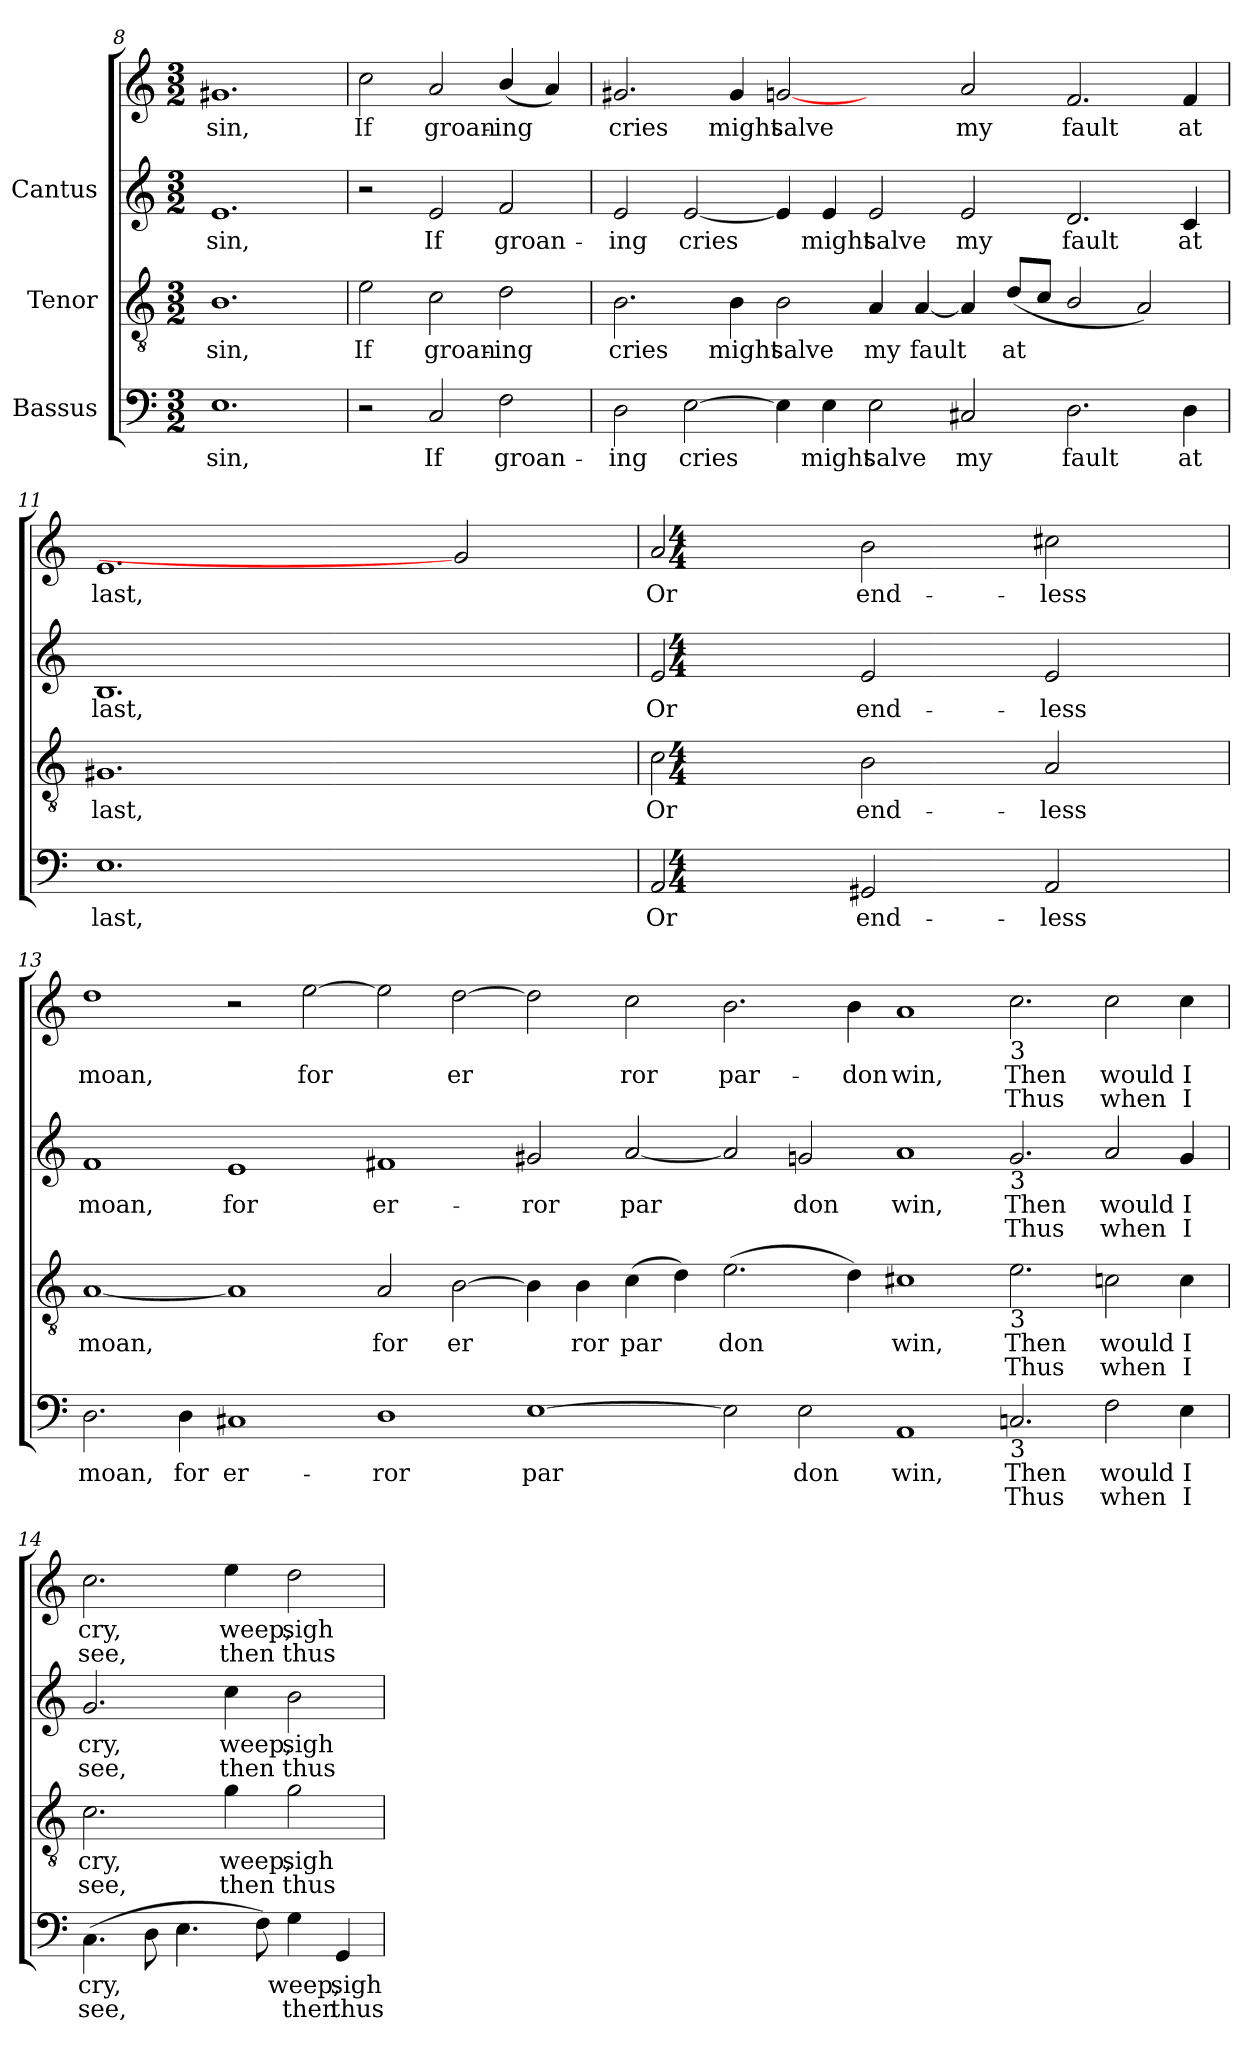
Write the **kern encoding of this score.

**kern	**text	**text	**kern	**text	**text	**kern	**text	**text	**kern	**text	**text
*part3	*part3	*part3	*part2	*part2	*part2	*part1	*part1	*part1	*part1	*part1	*part1
*staff4	*staff4	*staff4	*staff3	*staff3	*staff3	*staff2	*staff2	*staff2	*staff1	*staff1	*staff1
*I"Bassus	*	*	*I"Tenor	*	*	*I"Cantus	*	*	*	*	*
*clefF4	*	*	*clefGv2	*	*	*clefG2	*	*	*clefG2	*	*
*M3/2	*	*	*M3/2	*	*	*M3/2	*	*	*M3/2	*	*
=8	=8	=8	=8	=8	=8	=8	=8	=8	=8	=8	=8
!	!LO:LY:b:cj	!	!	!LO:LY:b:cj	!	!	!LO:LY:b:cj	!	!	!LO:LY:b:cj	!
1.E	sin,	.	1.B	sin,	.	1.e	sin,	.	1.g#X	sin,	.
!!LO:LB:g=z
=9	=9	=9	=9	=9	=9	=9	=9	=9	=9	=9	=9
!	!	!	!	!LO:LY:b:cj	!	!	!	!	!	!LO:LY:b:cj	!
2r	.	.	2e\	If	.	2r	.	.	2cc\	If	.
!	!LO:LY:b:cj	!	!	!LO:LY:b:cj	!	!	!LO:LY:b:cj	!	!	!LO:LY:b:cj	!
2C/	If	.	2c\	groan-	.	2e/	If	.	2a/	groan-	.
!	!LO:LY:b:cj	!	!	!LO:LY:b:cj	!	!	!LO:LY:b:cj	!	!	!LO:LY:b:cj	!
2F\	groan-	.	2d\	-ing	.	2f/	groan-	.	(<4b/	-ing	.
!	!	!	!	!	!	!	!	!	!	!LO:LY:b:cj	!
.	.	.	.	.	.	.	.	.	4a/)	.	.
=10	=10	=10	=10	=10	=10	=10	=10	=10	=10	=10	=10
!	!LO:LY:b:cj	!	!	!LO:LY:b:cj	!	!	!LO:LY:b:cj	!	!	!LO:LY:b:cj	!
2D\	-ing	.	2.B\	cries	.	2e/	ing	.	2.g#X/	-cries	.
!	!LO:LY:b:cj	!	!	!	!	!	!LO:LY:b:cj	!	!	!	!
[>2E\	cries	.	.	.	.	[<2e/	cries	.	.	.	.
!	!	!	!	!LO:LY:b:cj	!	!	!	!	!	!LO:LY:b:cj	!
.	.	.	4B\	might	.	.	.	.	4g#/	might	.
!	!LO:LY:b:cj	!	!	!LO:LY:b:cj	!	!	!LO:LY:b:cj	!	!	!LO:LY:b:cj	!
4E\]	.	.	2B\	salve	.	4e/]	.	.	[2g	salve	.
!	!LO:LY:b:cj	!	!	!	!	!	!LO:LY:b:cj	!	!	!	!
4E\	might	.	.	.	.	4e/	might	.	.	.	.
!	!LO:LY:b:cj	!	!	!LO:LY:b:cj	!	!	!LO:LY:b:cj	!	!	!	!
2E\	salve	.	4A/	my	.	2e/	salve	.	2ryy	.	.
!	!	!	!	!LO:LY:b:cj	!	!	!	!	!	!	!
.	.	.	[<4A/	fault	.	.	.	.	.	.	.
!	!LO:LY:b:cj	!	!	!LO:LY:b:cj	!	!	!LO:LY:b:cj	!	!	!LO:LY:b:cj	!
2C#X/	my	.	4A/]	.	.	2e/	my	.	2a/	my	.
!	!	!	!	!LO:LY:b:cj	!	!	!	!	!	!	!
.	.	.	(<8d/L	at	.	.	.	.	.	.	.
!	!	!	!	!LO:LY:b:cj	!	!	!	!	!	!	!
.	.	.	8c/J	.	.	.	.	.	.	.	.
!	!LO:LY:b:cj	!	!	!LO:LY:b:cj	!	!	!LO:LY:b:cj	!	!	!LO:LY:b:cj	!
2.D\	fault	.	2B/	.	.	2.d/	fault	.	2.f/	fault	.
!	!	!	!	!LO:LY:b:cj	!	!	!	!	!	!	!
.	.	.	2A/)	.	.	.	.	.	.	.	.
!	!LO:LY:b:cj	!	!	!	!	!	!LO:LY:b:cj	!	!	!LO:LY:b:cj	!
4D\	at	.	.	.	.	4c/	at	.	4f/	at	.
=11	=11	=11	=11	=11	=11	=11	=11	=11	=11	=11	=11
!	!LO:LY:b:cj	!	!	!LO:LY:b:cj	!	!	!LO:LY:b:cj	!	!	!LO:LY:b:cj	!
1.E	last,	.	1.G#X	last,	.	1.B	last,	.	1.e	last,	.
2ryy	.	.	2ryy	.	.	2ryy	.	.	2g]	.	.
!!LO:PB:g=z
=12	=12	=12	=12	=12	=12	=12	=12	=12	=12	=12	=12
!	!LO:LY:b:cj	!	!	!LO:LY:b:cj	!	!	!LO:LY:b:cj	!	!	!LO:LY:b:cj	!
2AA/	Or	.	2c\	Or	.	2e/	Or	.	2a/	Or	.
*M4/4	*	*	*M4/4	*	*	*M4/4	*	*	*M4/4	*	*
*met(c)	*	*	*met(c)	*	*	*met(c)	*	*	*met(c)	*	*
!	!LO:LY:b:cj	!	!	!LO:LY:b:cj	!	!	!LO:LY:b:cj	!	!	!LO:LY:b:cj	!
2GG#X/	end-	.	2B\	end-	.	2e/	end-	.	2b\	end-	.
!	!LO:LY:b:cj	!	!	!LO:LY:b:cj	!	!	!LO:LY:b:cj	!	!	!LO:LY:b:cj	!
2AA/	-less	.	2A/	-less	.	2e/	-less	.	2cc#X\	-less	.
!!LO:LB:g=z
=13	=13	=13	=13	=13	=13	=13	=13	=13	=13	=13	=13
!	!LO:LY:b:cj	!	!	!LO:LY:b:cj	!	!	!LO:LY:b:cj	!	!	!LO:LY:b:cj	!
2.D\	moan,	.	[<1A	moan,	.	1f	moan,	.	1dd	moan,	.
!	!LO:LY:b:cj	!	!	!	!	!	!	!	!	!	!
4D\	for	.	.	.	.	.	.	.	.	.	.
!	!LO:LY:b:cj	!	!	!	!	!	!LO:LY:b:cj	!	!	!	!
1C#X	er-	.	1A]	.	.	1e	for	.	2r	.	.
!	!	!	!	!	!	!	!	!	!	!LO:LY:b:cj	!
.	.	.	.	.	.	.	.	.	[>2ee\	for	.
!	!LO:LY:b:cj	!	!	!LO:LY:b:cj	!	!	!LO:LY:b:cj	!	!	!LO:LY:b:cj	!
1D	-ror	.	2A/	for	.	1f#X	er-	.	2ee\]	.	.
!	!	!	!	!LO:LY:b:cj	!	!	!	!	!	!LO:LY:b:cj	!
.	.	.	[>2B\	er-	.	.	.	.	[>2dd\	er-	.
!	!LO:LY:b:cj	!	!	!LO:LY:b:cj	!	!	!LO:LY:b:cj	!	!	!LO:LY:b:cj	!
[>1E	par-	.	4B\]	-	.	2g#X/	-ror	.	2dd\]	-	.
!	!	!	!	!LO:LY:b:cj	!	!	!	!	!	!	!
.	.	.	4B\	ror	.	.	.	.	.	.	.
!	!	!	!	!LO:LY:b:cj	!	!	!LO:LY:b:cj	!	!	!LO:LY:b:cj	!
.	.	.	(>4c\	par-	.	[<2a/	par-	.	2cc\	ror	.
!	!	!	!	!LO:LY:b:cj	!	!	!	!	!	!	!
.	.	.	4d\)	--	.	.	.	.	.	.	.
!	!LO:LY:b:cj	!	!	!LO:LY:b:cj	!	!	!LO:LY:b:cj	!	!	!LO:LY:b:cj	!
2E\]	-	.	(>2.e\	-don	.	2a/]	-	.	2.b\	par-	.
!	!LO:LY:b:cj	!	!	!	!	!	!LO:LY:b:cj	!	!	!	!
2E\	don	.	.	.	.	2g/	don	.	.	.	.
!	!	!	!	!LO:LY:b:cj	!	!	!	!	!	!LO:LY:b:cj	!
.	.	.	4d\)	.	.	.	.	.	4b\	-don	.
!	!LO:LY:b:cj	!	!	!LO:LY:b:cj	!	!	!LO:LY:b:cj	!	!	!LO:LY:b:cj	!
1AA	win,	.	1c#X	win,	.	1a	win,	.	1a	win,	.
!	!	!	!	!	!	!	!	!	!LO:TX:b:t=3	!	!
!	!	!	!	!	!	!LO:TX:b:t=3	!	!	!	!	!
!	!	!	!LO:TX:b:t=3	!	!	!	!	!	!	!	!
!LO:TX:b:t=3	!	!	!	!	!	!	!	!	!	!	!
!	!LO:LY:b:cj	!LO:LY:b:cj	!	!LO:LY:b:cj	!LO:LY:b:cj	!	!LO:LY:b:cj	!LO:LY:b:cj	!	!LO:LY:b:cj	!LO:LY:b:cj
2.C/	Then	Thus	2.e\	Then	Thus	2.g/	Then	Thus	2.cc\	Then	Thus
!	!LO:LY:b:cj	!LO:LY:b:cj	!	!LO:LY:b:cj	!LO:LY:b:cj	!	!LO:LY:b:cj	!LO:LY:b:cj	!	!LO:LY:b:cj	!LO:LY:b:cj
2F\	would	when	2c\	would	when	2a/	would	when	2cc\	would	when
!	!LO:LY:b:cj	!LO:LY:b:cj	!	!LO:LY:b:cj	!LO:LY:b:cj	!	!LO:LY:b:cj	!LO:LY:b:cj	!	!LO:LY:b:cj	!LO:LY:b:cj
4E\	I	I	4c\	I	I	4g/	I	I	4cc\	I	I
!!LO:LB:g=z
=14	=14	=14	=14	=14	=14	=14	=14	=14	=14	=14	=14
!	!LO:LY:b:cj	!LO:LY:b:cj	!	!LO:LY:b:cj	!LO:LY:b:cj	!	!LO:LY:b:cj	!LO:LY:b:cj	!	!LO:LY:b:cj	!LO:LY:b:cj
(>4.C\	cry,	see,	2.c\	cry,	see,	2.g/	cry,	see,	2.cc\	cry,	see,
!	!LO:LY:b:cj	!LO:LY:b:cj	!	!	!	!	!	!	!	!	!
8D\	.	.	.	.	.	.	.	.	.	.	.
!	!LO:LY:b:cj	!LO:LY:b:cj	!	!	!	!	!	!	!	!	!
4.E\	.	.	.	.	.	.	.	.	.	.	.
!	!	!	!	!LO:LY:b:cj	!LO:LY:b:cj	!	!LO:LY:b:cj	!LO:LY:b:cj	!	!LO:LY:b:cj	!LO:LY:b:cj
.	.	.	4g\	weep,	then	4cc\	weep,	then	4ee\	weep,	then
!	!LO:LY:b:cj	!LO:LY:b:cj	!	!	!	!	!	!	!	!	!
8F\)	.	.	.	.	.	.	.	.	.	.	.
!	!LO:LY:b:cj	!LO:LY:b:cj	!	!LO:LY:b:cj	!LO:LY:b:cj	!	!LO:LY:b:cj	!LO:LY:b:cj	!	!LO:LY:b:cj	!LO:LY:b:cj
4G\	weep,	then	2g\	sigh	thus	2b\	sigh	thus	2dd\	sigh	thus
!	!LO:LY:b:cj	!LO:LY:b:cj	!	!	!	!	!	!	!	!	!
4GG/	sigh	thus	.	.	.	.	.	.	.	.	.
=	=	=	=	=	=	=	=	=	=	=	=
*-	*-	*-	*-	*-	*-	*-	*-	*-	*-	*-	*-
